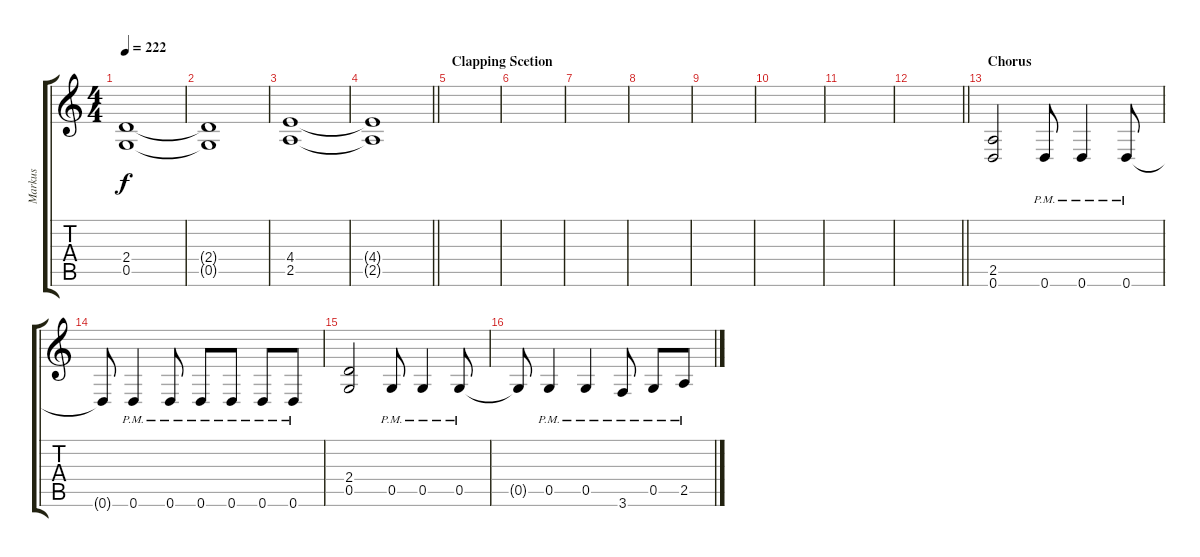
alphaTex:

\track ("Markus" "Markus") {instrument distortionguitar}
\staff {score tabs}
\tuning (D4 A3 F3 C3 G2 D2) {hide}
\ts (4 4)
\tempo 222
\clef g2
\ks c
(2.4 0.5).1{dy f} |
(2.4{t} 0.5{t}).1 |
(4.4 2.5).1 |
\barLineRight lightlight
(4.4{t} 2.5{t}).1 |
\section ("" "Clapping Scetion")
|
|
|
|
|
|
|
\barLineRight lightlight
|
\section ("" "Chorus")
(2.5 0.6).2 0.6{pm}.8 0.6{pm}.4 0.6{pm}.8 |
0.6{t}.8 0.6{pm}.4 0.6{pm}.8 0.6{pm}.8 0.6{pm}.8 0.6{pm}.8 0.6{pm}.8 |
(2.4 0.5).2 0.5{pm}.8 0.5{pm}.4 0.5{pm}.8 |
0.5{t}.8 0.5{pm}.4 0.5{pm}.4 3.6{pm}.8 0.5{pm}.8 2.5{pm}.8
